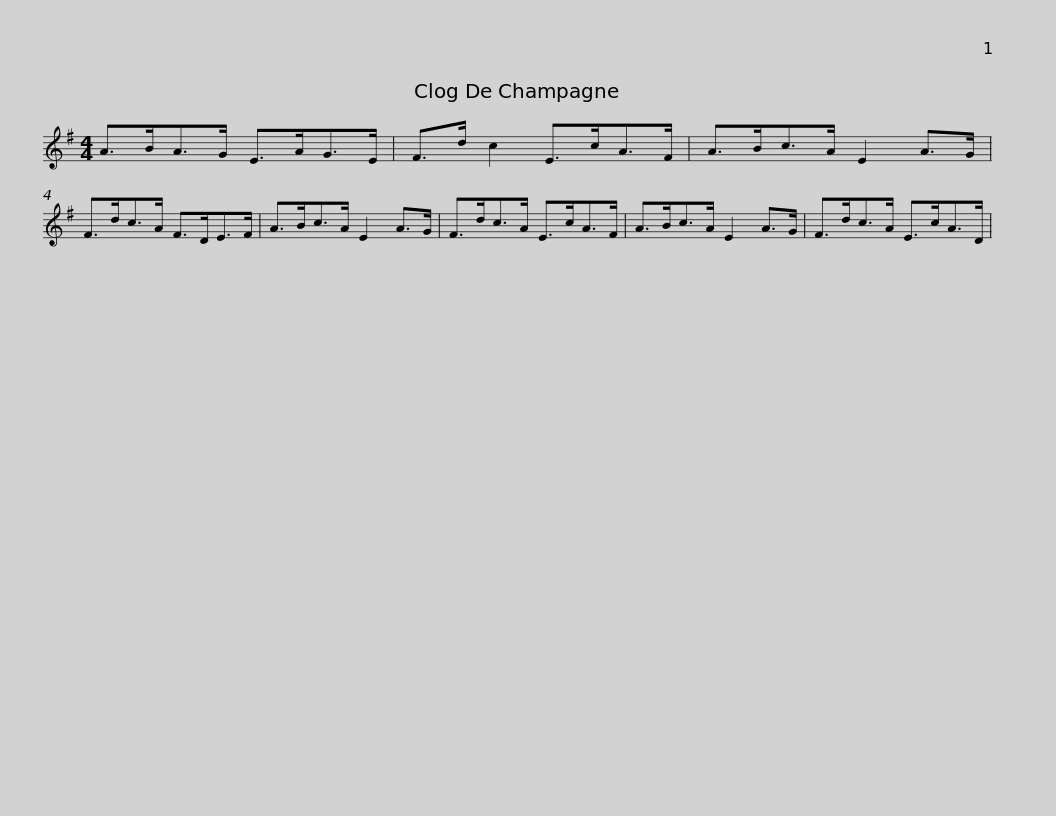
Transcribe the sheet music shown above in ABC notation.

X:1
L:1/8
M:4/4
I:linebreak $
K:G
V:1 treble
V:1
 A>BA>G E>AG>E | F>d c2 E>cA>F | A>Bc>A E2 A>G | F>dc>A F>DE>F | A>Bc>A E2 A>G |$ %5
 F>dc>A E>cA>F | A>Bc>A E2 A>G | F>dc>A E>cA>D | %8
